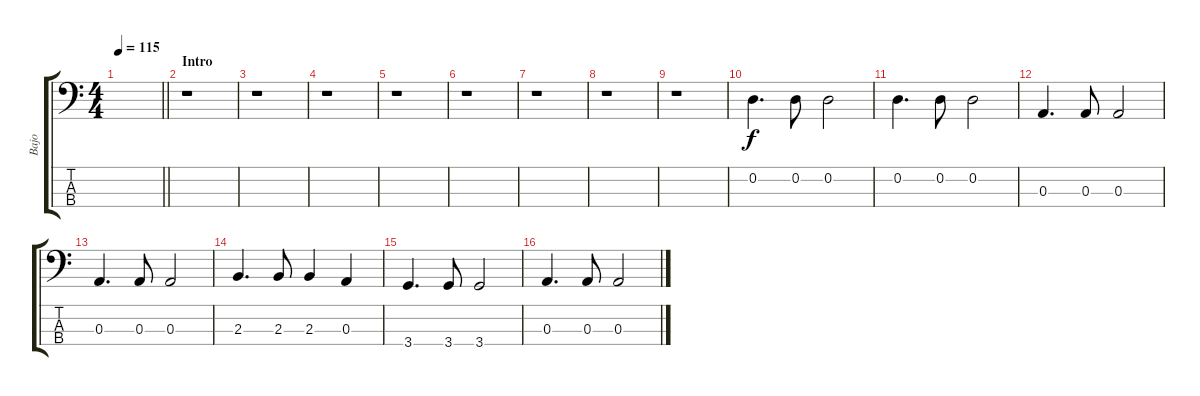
\track ("Bajo" "Bajo") {instrument electricbassfinger}
\staff {score tabs}
\tuning (G2 D2 A1 E1) {hide}
\ts (4 4)
\tempo 115
\clef f4
\barLineRight lightlight
\ks c
|
\section ("" "Intro")
r.1 |
r.1 |
r.1 |
r.1 |
r.1 |
r.1 |
r.1 |
r.1 |
0.2.4{d} 0.2.8 0.2.2 |
0.2.4{d} 0.2.8 0.2.2 |
0.3.4{d} 0.3.8 0.3.2 |
0.3.4{d} 0.3.8 0.3.2 |
2.3.4{d} 2.3.8 2.3.4 0.3.4 |
3.4.4{d} 3.4.8 3.4.2 |
0.3.4{d} 0.3.8 0.3.2
